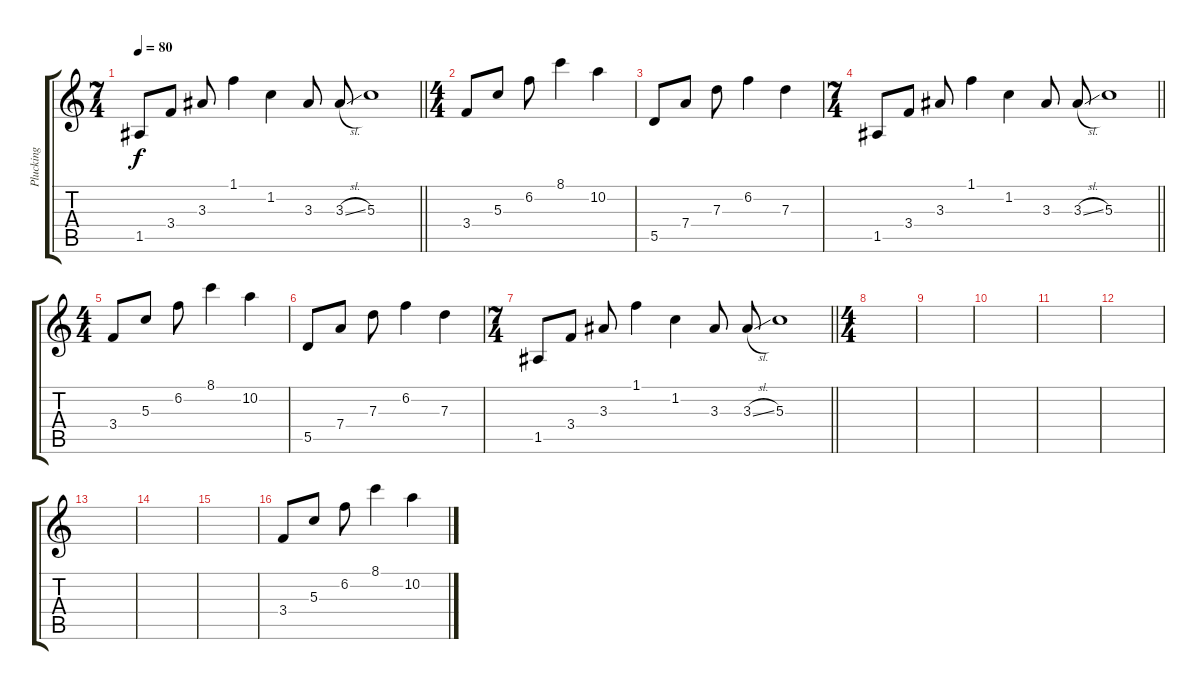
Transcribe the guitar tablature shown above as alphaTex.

\track ("Plucking" "Plucking") {instrument acousticguitarsteel}
\staff {score tabs}
\tuning (E4 B3 G3 D3 A2 E2) {hide}
\ts (7 4)
\tempo 80
\clef g2
\barLineRight lightlight
\ks c
1.5.8{dy f} 3.4.8 3.3.8 1.1.4 1.2.4 3.3.8 3.3{sl}.8 5.3.1 |
\ts (4 4)
3.4.8 5.3.8 6.2.8 8.1.4 10.2.4 |
5.5.8 7.4.8 7.3.8 6.2.4 7.3.4 |
\ts (7 4)
\barLineRight lightlight
1.5.8 3.4.8 3.3.8 1.1.4 1.2.4 3.3.8 3.3{sl}.8 5.3.1 |
\ts (4 4)
3.4.8 5.3.8 6.2.8 8.1.4 10.2.4 |
5.5.8 7.4.8 7.3.8 6.2.4 7.3.4 |
\ts (7 4)
\barLineRight lightlight
1.5.8 3.4.8 3.3.8 1.1.4 1.2.4 3.3.8 3.3{sl}.8 5.3.1 |
\ts (4 4)
|
|
|
|
|
|
|
|
3.4.8 5.3.8 6.2.8 8.1.4 10.2.4
